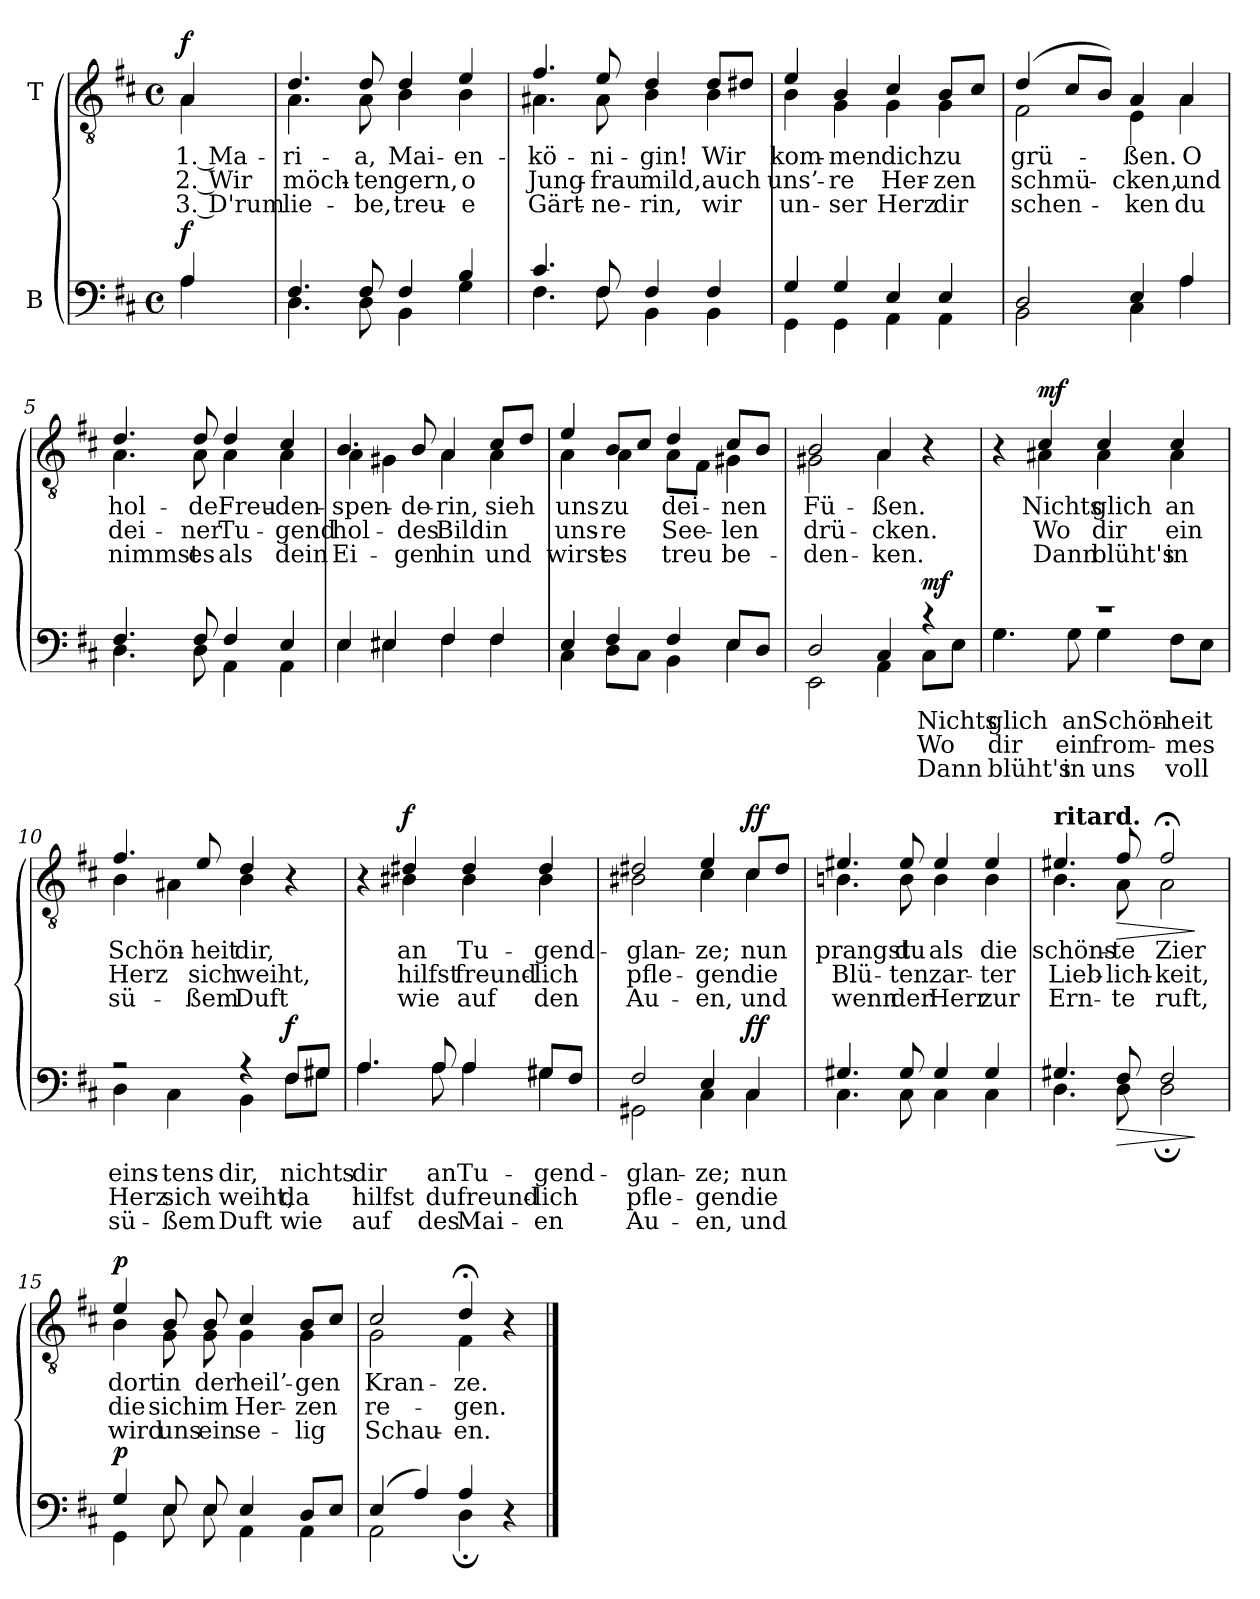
**kern	**text	**text	**text	**dynam	**kern	**text	**text	**text	**dynam
*part2	*part2	*part2	*part2	*part2	*part1	*part1	*part1	*part1	*part1
*staff2	*staff2	*staff2	*staff2	*staff2	*staff1	*staff1	*staff1	*staff1	*staff1
*I"B	*	*	*	*	*I"T	*	*	*	*
*clefF4	*	*	*	*	*clefGv2	*	*	*	*
*k[f#c#]	*	*	*	*	*k[f#c#]	*	*	*	*
*M4/4	*	*	*	*	*M4/4	*	*	*	*
*met(c)	*	*	*	*	*met(c)	*	*	*	*
=	=	=	=	=	=	=	=	=	=
*^	*	*	*	*	*	*	*	*	*
!	!	!	!	!	!	!LO:TX:a:B:t=Allegro ma non troppo	!	!	!	!
!	!	!	!	!	!LO:DY:a	!	!LO:LY:b	!LO:LY:b	!LO:LY:b	!LO:DY:a
*	*	*	*	*	*	*^	*	*	*	*
4A/	4A\	.	.	.	f	4A/	4A\	1. Ma-	2. Wir	3. D'rum	f
=1	=1	=1	=1	=1	=1	=1	=1	=1	=1	=1	=1
!	!	!	!	!	!	!	!	!LO:LY:b	!LO:LY:b	!LO:LY:b	!
4.F#/	4.D\	.	.	.	.	4.d/	4.A\	-ri-	möch-	lie-	.
!	!	!	!	!	!	!	!	!LO:LY:b	!LO:LY:b	!LO:LY:b	!
8F#/	8D\	.	.	.	.	8d/	8A\	-a,	-ten	-be,	.
!	!	!	!	!	!	!	!	!LO:LY:b	!LO:LY:b	!LO:LY:b	!
4F#/	4BB\	.	.	.	.	4d/	4B\	Mai-	gern,	treu-	.
!	!	!	!	!	!	!	!	!LO:LY:b	!LO:LY:b	!LO:LY:b	!
4B/	4G\	.	.	.	.	4e/	4B\	-en-	o	-e	.
=2	=2	=2	=2	=2	=2	=2	=2	=2	=2	=2	=2
!	!	!	!	!	!	!	!	!LO:LY:b	!LO:LY:b	!LO:LY:b	!
4.c#/	4.F#\	.	.	.	.	4.f#/	4.A#X\	-kö-	Jung-	Gärt-	.
!	!	!	!	!	!	!	!	!LO:LY:b	!LO:LY:b	!LO:LY:b	!
8F#/	8F#\	.	.	.	.	8e/	8A#\	-ni-	-frau	-ne-	.
!	!	!	!	!	!	!	!	!LO:LY:b	!LO:LY:b	!LO:LY:b	!
4F#/	4BB\	.	.	.	.	4d/	4B\	-gin!	mild,	-rin,	.
!	!	!	!	!	!	!	!	!LO:LY:b	!LO:LY:b	!LO:LY:b	!
4F#/	4BB\	.	.	.	.	8d/L	4B\	Wir	auch	wir	.
.	.	.	.	.	.	8d#X/J	.	.	.	.	.
=3	=3	=3	=3	=3	=3	=3	=3	=3	=3	=3	=3
!	!	!	!	!	!	!	!	!LO:LY:b	!LO:LY:b	!LO:LY:b	!
4G/	4GG\	.	.	.	.	4e/	4B\	kom-	uns’-	un-	.
!	!	!	!	!	!	!	!	!LO:LY:b	!LO:LY:b	!LO:LY:b	!
4G/	4GG\	.	.	.	.	4B/	4G\	-men	-re	-ser	.
!	!	!	!	!	!	!	!	!LO:LY:b	!LO:LY:b	!LO:LY:b	!
4E/	4AA\	.	.	.	.	4c#/	4G\	dich	Her-	Herz	.
!	!	!	!	!	!	!	!	!LO:LY:b	!LO:LY:b	!LO:LY:b	!
4E/	4AA\	.	.	.	.	8B/L	4G\	zu	-zen	dir	.
.	.	.	.	.	.	8c#/J	.	.	.	.	.
=4	=4	=4	=4	=4	=4	=4	=4	=4	=4	=4	=4
!	!	!	!	!	!	!	!	!LO:LY:b	!LO:LY:b	!LO:LY:b	!
2D/	2BB\	.	.	.	.	(4d/	2F#\	grü-	schmü-	schen-	.
.	.	.	.	.	.	8c#/L	.	.	.	.	.
.	.	.	.	.	.	8B/J)	.	.	.	.	.
!	!	!	!	!	!	!	!	!LO:LY:b	!LO:LY:b	!LO:LY:b	!
4E/	4C#\	.	.	.	.	4A/	4E\	-ßen.	-cken,	-ken	.
!	!	!	!	!	!	!	!	!LO:LY:b	!LO:LY:b	!LO:LY:b	!
4A/	4A\	.	.	.	.	4A/	4A\	O	und	du	.
!!LO:LB:g=z	!!
=5	=5	=5	=5	=5	=5	=5	=5	=5	=5	=5	=5
!	!	!	!	!	!	!	!	!LO:LY:b	!LO:LY:b	!LO:LY:b	!
4.F#/	4.D\	.	.	.	.	4.d/	4.A\	hol-	dei-	nimmst	.
!	!	!	!	!	!	!	!	!LO:LY:b	!LO:LY:b	!LO:LY:b	!
8F#/	8D\	.	.	.	.	8d/	8A\	-de	-ner	es	.
!	!	!	!	!	!	!	!	!LO:LY:b	!LO:LY:b	!LO:LY:b	!
4F#/	4AA\	.	.	.	.	4d/	4A\	Freu-	Tu-	als	.
!	!	!	!	!	!	!	!	!LO:LY:b	!LO:LY:b	!LO:LY:b	!
4E/	4AA\	.	.	.	.	4c#/	4A\	-den-	-gend	dein	.
=6	=6	=6	=6	=6	=6	=6	=6	=6	=6	=6	=6
!	!	!	!	!	!	!	!	!LO:LY:b	!LO:LY:b	!LO:LY:b	!
4E/	4E\	.	.	.	.	4.B/	4A\	-spen-	hol-	Ei-	.
4E#X/	4E#\	.	.	.	.	.	4G#X\	.	.	.	.
!	!	!	!	!	!	!	!	!LO:LY:b	!LO:LY:b	!LO:LY:b	!
.	.	.	.	.	.	8B/	.	-de-	-des	-gen	.
!	!	!	!	!	!	!	!	!LO:LY:b	!LO:LY:b	!LO:LY:b	!
4F#/	4F#\	.	.	.	.	4A/	4A\	-rin,	Bild	hin	.
!	!	!	!	!	!	!	!	!LO:LY:b	!LO:LY:b	!LO:LY:b	!
4F#/	4F#\	.	.	.	.	8c#/L	4A\	sieh	in	und	.
.	.	.	.	.	.	8d/J	.	.	.	.	.
=7	=7	=7	=7	=7	=7	=7	=7	=7	=7	=7	=7
!	!	!	!	!	!	!	!	!LO:LY:b	!LO:LY:b	!LO:LY:b	!
4E/	4C#\	.	.	.	.	4e/	4A\	uns	uns-	wirst	.
!	!	!	!	!	!	!	!	!LO:LY:b	!LO:LY:b	!LO:LY:b	!
4F#/	8D\L	.	.	.	.	8B/L	4A\	zu	-re	es	.
.	8C#\J	.	.	.	.	8c#/J	.	.	.	.	.
!	!	!	!	!	!	!	!	!LO:LY:b	!LO:LY:b	!LO:LY:b	!
4F#/	4BB\	.	.	.	.	4d/	8A\L	dei-	See-	treu	.
.	.	.	.	.	.	.	8F#\J	.	.	.	.
!	!	!	!	!	!	!	!	!LO:LY:b	!LO:LY:b	!LO:LY:b	!
8E/L	4E\	.	.	.	.	8c#/L	4G#X\	-nen	-len	be-	.
8D/J	.	.	.	.	.	8B/J	.	.	.	.	.
=8	=8	=8	=8	=8	=8	=8	=8	=8	=8	=8	=8
!	!	!	!	!	!	!	!	!LO:LY:b	!LO:LY:b	!LO:LY:b	!
2D/	2EE\	.	.	.	.	2B/	2G#X\	Fü-	drü-	-den-	.
!	!	!	!	!	!	!	!	!LO:LY:b	!LO:LY:b	!LO:LY:b	!
4C#/	4AA\	.	.	.	.	4A/	4A\	-ßen.	-cken.	-ken.	.
!	!	!LO:LY:b	!LO:LY:b	!LO:LY:b	!LO:DY:b	!	!	!	!	!	!
4r	8C#\L	Nichts	Wo	Dann	mf	4r	4ryy	.	.	.	.
.	8E\J	.	.	.	.	.	.	.	.	.	.
!!LO:LB:g=z	!!
=9	=9	=9	=9	=9	=9	=9	=9	=9	=9	=9	=9
!	!	!LO:LY:b	!LO:LY:b	!LO:LY:b	!	!	!	!	!	!	!
1r	4.G\	glich	dir	blüht's	.	4r	4ryy	.	.	.	.
!	!	!	!	!	!	!	!	!LO:LY:b	!LO:LY:b	!LO:LY:b	!LO:DY:a
.	.	.	.	.	.	4c#/	4A#X\	Nichts	Wo	Dann	mf
!	!	!LO:LY:b	!LO:LY:b	!LO:LY:b	!	!	!	!	!	!	!
.	8G\	an	ein	in	.	.	.	.	.	.	.
!	!	!LO:LY:b	!LO:LY:b	!LO:LY:b	!	!	!	!LO:LY:b	!LO:LY:b	!LO:LY:b	!
.	4G\	Schön-	from-	uns	.	4c#/	4A#\	glich	dir	blüht's	.
!	!	!LO:LY:b	!LO:LY:b	!LO:LY:b	!	!	!	!LO:LY:b	!LO:LY:b	!LO:LY:b	!
.	8F#\L	-heit	-mes	voll	.	4c#/	4A#\	an	ein	in	.
.	8E\J	.	.	.	.	.	.	.	.	.	.
=10	=10	=10	=10	=10	=10	=10	=10	=10	=10	=10	=10
!	!	!LO:LY:b	!LO:LY:b	!LO:LY:b	!	!	!	!LO:LY:b	!LO:LY:b	!LO:LY:b	!
2r	4D\	eins-	Herz	sü-	.	4.f#/	4B\	Schön-	Herz	sü-	.
!	!	!LO:LY:b	!LO:LY:b	!LO:LY:b	!	!	!	!	!	!	!
.	4C#\	-tens	sich	-ßem	.	.	4A#X\	.	.	.	.
!	!	!	!	!	!	!	!	!LO:LY:b	!LO:LY:b	!LO:LY:b	!
.	.	.	.	.	.	8e/	.	-heit	sich	-ßem	.
!	!	!LO:LY:b	!LO:LY:b	!LO:LY:b	!	!	!	!LO:LY:b	!LO:LY:b	!LO:LY:b	!
4r	4BB\	dir,	weiht,	Duft	.	4d/	4B\	dir,	weiht,	Duft	.
!	!	!LO:LY:b	!LO:LY:b	!LO:LY:b	!LO:DY:a	!	!	!	!	!	!
8F#/L	8F#\L	nichts	da	wie	f	4r	4ryy	.	.	.	.
8G#X/J	8G#\J	.	.	.	.	.	.	.	.	.	.
=11	=11	=11	=11	=11	=11	=11	=11	=11	=11	=11	=11
!	!	!LO:LY:b	!LO:LY:b	!LO:LY:b	!	!	!	!	!	!	!
4.A/	4.A\	dir	hilfst	auf	.	4r	4ryy	.	.	.	.
!	!	!	!	!	!	!	!	!LO:LY:b	!LO:LY:b	!LO:LY:b	!LO:DY:a
.	.	.	.	.	.	4d#X/	4B#X\	an	hilfst	wie	f
!	!	!LO:LY:b	!LO:LY:b	!LO:LY:b	!	!	!	!	!	!	!
8A/	8A\	an	du	des	.	.	.	.	.	.	.
!	!	!LO:LY:b	!LO:LY:b	!LO:LY:b	!	!	!	!LO:LY:b	!LO:LY:b	!LO:LY:b	!
4A/	4A\	Tu-	freund-	Mai-	.	4d#/	4B#\	Tu-	freund-	auf	.
!	!	!LO:LY:b	!LO:LY:b	!LO:LY:b	!	!	!	!LO:LY:b	!LO:LY:b	!LO:LY:b	!
8G#X/L	4G#\	-gend-	-lich	-en	.	4d#/	4B#\	-gend-	-lich	den	.
8F#/J	.	.	.	.	.	.	.	.	.	.	.
=12	=12	=12	=12	=12	=12	=12	=12	=12	=12	=12	=12
!	!	!LO:LY:b	!LO:LY:b	!LO:LY:b	!	!	!	!LO:LY:b	!LO:LY:b	!LO:LY:b	!
2F#/	2GG#X\	-glan-	pfle-	Au-	.	2d#X/	2B#X\	-glan-	pfle-	Au-	.
!	!	!LO:LY:b	!LO:LY:b	!LO:LY:b	!	!	!	!LO:LY:b	!LO:LY:b	!LO:LY:b	!
4E/	4C#\	-ze;	-gen	-en,	.	4e/	4c#\	-ze;	-gen	-en,	.
!	!	!LO:LY:b	!LO:LY:b	!LO:LY:b	!LO:DY:a	!	!	!LO:LY:b	!LO:LY:b	!LO:LY:b	!LO:DY:a
4C#/	4C#\	nun	die	und	ff	8c#/L	4c#\	nun	die	und	ff
.	.	.	.	.	.	8d#/J	.	.	.	.	.
!!LO:LB:g=z	!!
=13	=13	=13	=13	=13	=13	=13	=13	=13	=13	=13	=13
!	!	!	!	!	!	!	!	!LO:LY:b	!LO:LY:b	!LO:LY:b	!
4.G#X/	4.C#\	.	.	.	.	4.e#X/	4.Bn\	prangst	Blü-	wenn	.
!	!	!	!	!	!	!	!	!LO:LY:b	!LO:LY:b	!LO:LY:b	!
8G#/	8C#\	.	.	.	.	8e#/	8B\	du	-ten	der	.
!	!	!	!	!	!	!	!	!LO:LY:b	!LO:LY:b	!LO:LY:b	!
4G#/	4C#\	.	.	.	.	4e#/	4B\	als	zar-	Herr	.
!	!	!	!	!	!	!	!	!LO:LY:b	!LO:LY:b	!LO:LY:b	!
4G#/	4C#\	.	.	.	.	4e#/	4B\	die	-ter	zur	.
=14	=14	=14	=14	=14	=14	=14	=14	=14	=14	=14	=14
!	!	!	!	!	!	!LO:TX:a:B:t=ritard.	!	!	!	!	!
!	!	!	!	!	!	!	!	!LO:LY:b	!LO:LY:b	!LO:LY:b	!
4.G#X/	4.D\	.	.	.	.	4.e#X/	4.B\	schöns-	Lieb-	Ern-	.
!	!	!	!	!	!LO:HP:b	!	!	!LO:LY:b	!LO:LY:b	!LO:LY:b	!LO:HP:b
8F#/	8D\	.	.	.	>	8f#/	8A\	-te	-lich-	-te	>
!	!	!	!	!	!	!	!	!LO:LY:b	!LO:LY:b	!LO:LY:b	!
2F#/	2D;\	.	.	.	.	2f#;</	2A\	Zier	-keit,	ruft,	.
*v	*v	*	*	*	*	*	*	*	*	*	*
*	*	*	*	*	*v	*v	*	*	*	*
.	.	.	.	]	.	.	.	.	]
=15	=15	=15	=15	=15	=15	=15	=15	=15	=15
*^	*	*	*	*	*	*	*	*	*
!	!	!	!	!	!	!LO:TX:a:B:t=a tempo	!	!	!	!
!	!	!	!	!	!LO:DY:a	!	!LO:LY:b	!LO:LY:b	!LO:LY:b	!LO:DY:a
*	*	*	*	*	*	*^	*	*	*	*
4G/	4GG\	.	.	.	p	4e/	4B\	dort	die	wird	p
!	!	!	!	!	!	!	!	!LO:LY:b	!LO:LY:b	!LO:LY:b	!
8E/	8E\	.	.	.	.	8B/	8G\	in	sich	uns	.
!	!	!	!	!	!	!	!	!LO:LY:b	!LO:LY:b	!LO:LY:b	!
8E/	8E\	.	.	.	.	8B/	8G\	der	im	ein	.
!	!	!	!	!	!	!	!	!LO:LY:b	!LO:LY:b	!LO:LY:b	!
4E/	4AA\	.	.	.	.	4c#/	4G\	heil’-	Her-	se-	.
!	!	!	!	!	!	!	!	!LO:LY:b	!LO:LY:b	!LO:LY:b	!
8D/L	4AA\	.	.	.	.	8B/L	4G\	-gen	-zen	-lig	.
8E/J	.	.	.	.	.	8c#/J	.	.	.	.	.
=16	=16	=16	=16	=16	=16	=16	=16	=16	=16	=16	=16
!	!	!	!	!	!	!	!	!LO:LY:b	!LO:LY:b	!LO:LY:b	!
(4E/	2AA\	.	.	.	.	2c#/	2G\	Kran-	re-	Schau-	.
4A/)	.	.	.	.	.	.	.	.	.	.	.
!	!	!	!	!	!	!	!	!LO:LY:b	!LO:LY:b	!LO:LY:b	!
4A/	4D;\	.	.	.	.	4d;</	4F#\	-ze.	-gen.	-en.	.
4r	4ryy	.	.	.	.	4r	4ryy	.	.	.	.
*v	*v	*	*	*	*	*	*	*	*	*	*
*	*	*	*	*	*v	*v	*	*	*	*
==	==	==	==	==	==	==	==	==	==
*-	*-	*-	*-	*-	*-	*-	*-	*-	*-
